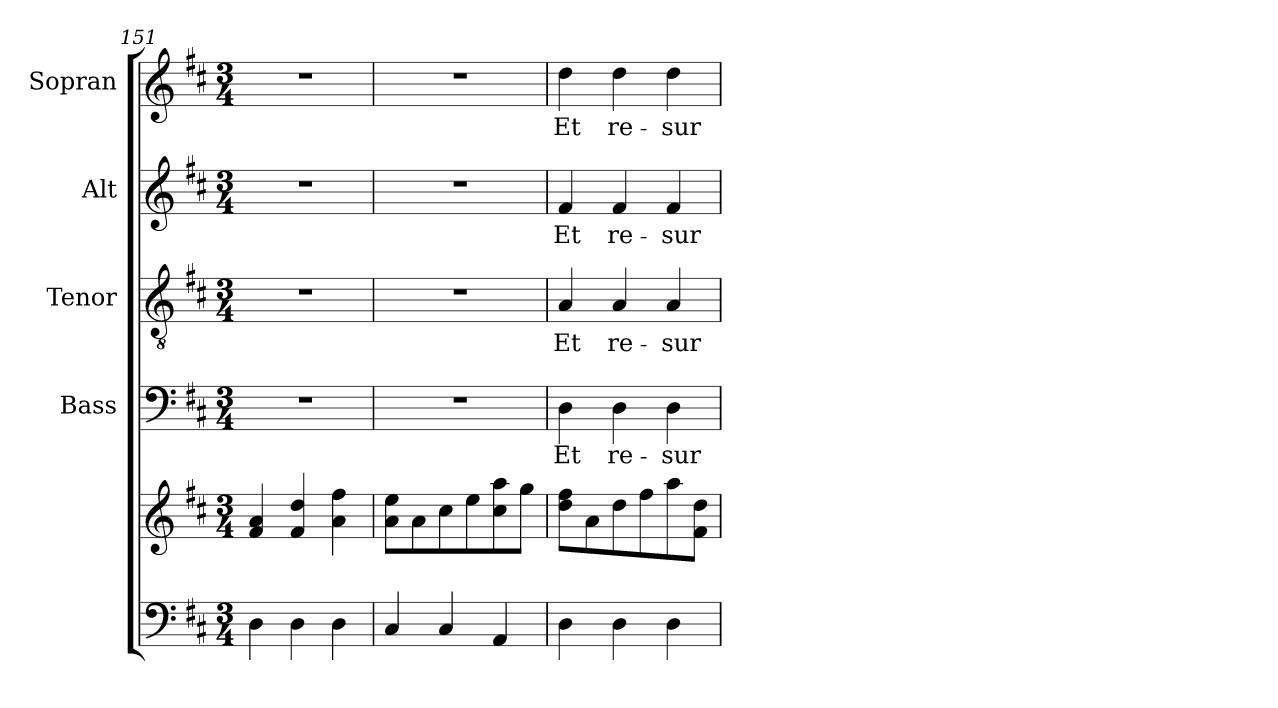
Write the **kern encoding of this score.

**kern	**kern	**kern	**text	**kern	**text	**kern	**text	**kern	**text
*part5	*part5	*part4	*part4	*part3	*part3	*part2	*part2	*part1	*part1
*staff6	*staff5	*staff4	*staff4	*staff3	*staff3	*staff2	*staff2	*staff1	*staff1
*	*	*I"Bass	*	*I"Tenor	*	*I"Alt	*	*I"Sopran	*
*	*	*I'B.	*	*I'T.	*	*I'A.	*	*I'S.	*
!!LO:PB:g=z
*clefF4	*clefG2	*clefF4	*	*clefGv2	*	*clefG2	*	*clefG2	*
*k[f#c#]	*k[f#c#]	*k[f#c#]	*	*k[f#c#]	*	*k[f#c#]	*	*k[f#c#]	*
*D:	*D:	*D:	*	*D:	*	*D:	*	*D:	*
*M3/4	*M3/4	*M3/4	*	*M3/4	*	*M3/4	*	*M3/4	*
=151	=151	=151	=151	=151	=151	=151	=151	=151	=151
4D\	4f#/ 4a/	2.r	.	2.r	.	2.r	.	2.r	.
4D\	4f#/ 4dd/	.	.	.	.	.	.	.	.
4D\	4a\ 4ff#\	.	.	.	.	.	.	.	.
=152	=152	=152	=152	=152	=152	=152	=152	=152	=152
4C#/	8a\ 8ee\L	2.r	.	2.r	.	2.r	.	2.r	.
.	8a\	.	.	.	.	.	.	.	.
4C#/	8cc#\	.	.	.	.	.	.	.	.
.	8ee\	.	.	.	.	.	.	.	.
4AA/	8cc#\ 8aa\	.	.	.	.	.	.	.	.
.	8gg\J	.	.	.	.	.	.	.	.
=153	=153	=153	=153	=153	=153	=153	=153	=153	=153
!	!	!	!LO:LY:b	!	!LO:LY:b	!	!LO:LY:b	!	!LO:LY:b
4D\	8dd\ 8ff#\L	4D\	Et	4A/	Et	4f#/	Et	4dd\	Et
.	8a\	.	.	.	.	.	.	.	.
!	!	!	!LO:LY:b	!	!LO:LY:b	!	!LO:LY:b	!	!LO:LY:b
4D\	8dd\	4D\	re-	4A/	re-	4f#/	re-	4dd\	re-
.	8ff#\	.	.	.	.	.	.	.	.
!	!	!	!LO:LY:b	!	!LO:LY:b	!	!LO:LY:b	!	!LO:LY:b
4D\	8aa\	4D\	-sur-	4A/	-sur-	4f#/	-sur-	4dd\	-sur-
.	8f#\ 8dd\J	.	.	.	.	.	.	.	.
=	=	=	=	=	=	=	=	=	=
*-	*-	*-	*-	*-	*-	*-	*-	*-	*-
